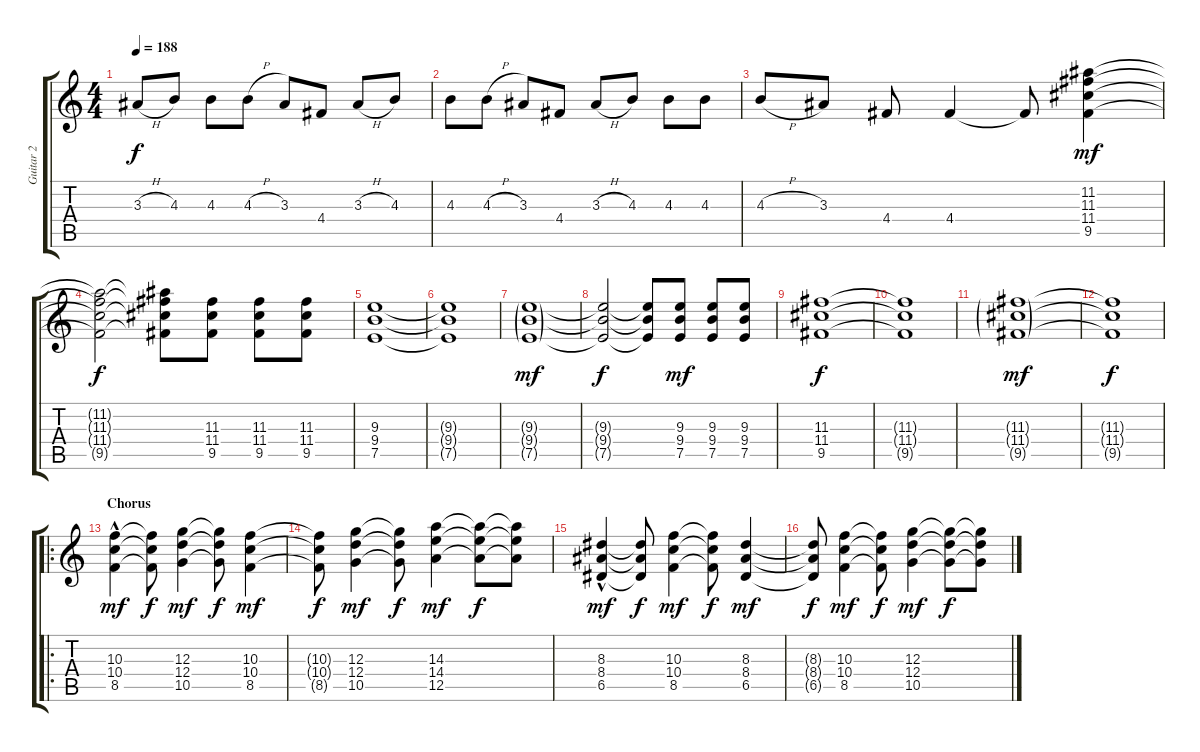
\track ("Guitar 2" "Guitar 2") {instrument distortionguitar}
\staff {score tabs}
\tuning (E4 B3 G3 D3 A2 E2) {hide}
\ts (4 4)
\tempo 188
\clef g2
\ks c
3.3{h}.8{dy f} 4.3.8 4.3.8 4.3{h}.8 3.3.8 4.4.8 3.3{h}.8 4.3.8 |
4.3.8 4.3{h}.8 3.3.8 4.4.8 3.3{h}.8 4.3.8 4.3.8 4.3.8 |
4.3{h}.8 3.3.8 4.4.8 4.4.4 4.4{t}.8 (11.2 11.3 11.4 9.5).4{dy mf} |
(11.2{t} 11.3{t} 11.4{t} 9.5{t}).2{dy f} (11.2{t} 11.3{t} 11.4{t} 9.5{t}).8 (11.3 11.4 9.5).8 (11.3 11.4 9.5).8 (11.3 11.4 9.5).8 |
(9.3 9.4 7.5).1 |
(9.3{t} 9.4{t} 7.5{t}).1 |
(9.3{g} 9.4{g} 7.5{g}).1{dy mf} |
(9.3{t} 9.4{t} 7.5{t}).2{dy f} (9.3{t} 9.4{t} 7.5{t}).8 (9.3 9.4 7.5).8{dy mf} (9.3 9.4 7.5).8 (9.3 9.4 7.5).8 |
(11.3 11.4 9.5).1{dy f} |
(11.3{t} 11.4{t} 9.5{t}).1 |
(11.3{g} 11.4{g} 9.5{g}).1{dy mf} |
(11.3{t} 11.4{t} 9.5{t}).1{dy f} |
\ro
\section ("" "Chorus")
(10.3{hac} 10.4 8.5).4{dy mf} (10.3{t} 10.4{t} 8.5{t}).8{dy f} (12.3 12.4 10.5).4{dy mf} (12.3{t} 12.4{t} 10.5{t}).8{dy f} (10.3 10.4 8.5).4{dy mf} |
(10.3{t} 10.4{t} 8.5{t}).8{dy f} (12.3 12.4 10.5).4{dy mf} (12.3{t} 12.4{t} 10.5{t}).8{dy f} (14.3 14.4 12.5).4{dy mf} (14.3{t} 14.4{t} 12.5{t}).8{dy f} (14.3{t} 14.4{t} 12.5{t}).8 |
(8.3{hac} 8.4 6.5).4{dy mf} (8.3{t} 8.4{t} 6.5{t}).8{dy f} (10.3 10.4 8.5).4{dy mf} (10.3{t} 10.4{t} 8.5{t}).8{dy f} (8.3 8.4 6.5).4{dy mf} |
(8.3{t} 8.4{t} 6.5{t}).8{dy f} (10.3 10.4 8.5).4{dy mf} (10.3{t} 10.4{t} 8.5{t}).8{dy f} (12.3 12.4 10.5).4{dy mf} (12.3{t} 12.4{t} 10.5{t}).8{dy f} (12.3{t} 12.4{t} 10.5{t}).8
